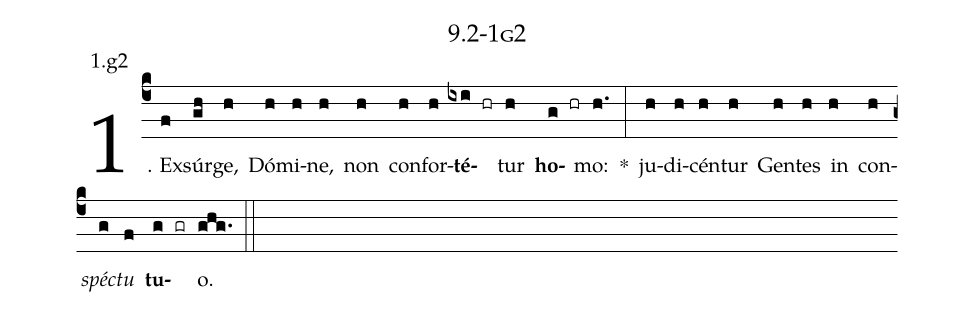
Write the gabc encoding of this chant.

name: 9.2-1g2;
annotation: 1.g2;
%%
(c4)1. Ex(f)súr(gh)ge,(h) Dó(h)mi(h)ne,(h) non(h) con(h)for(h)<b>té</b>(ixi hr)tur(h) <b>ho</b>(g hr)mo:(h.) *(:) ju(h)di(h)cén(h)tur(h) Gen(h)tes(h) in(h) con(h)<i>spéc</i>(g)<i>tu</i>(f) <b>tu</b>(g gr)o.(ghg.) (::)
